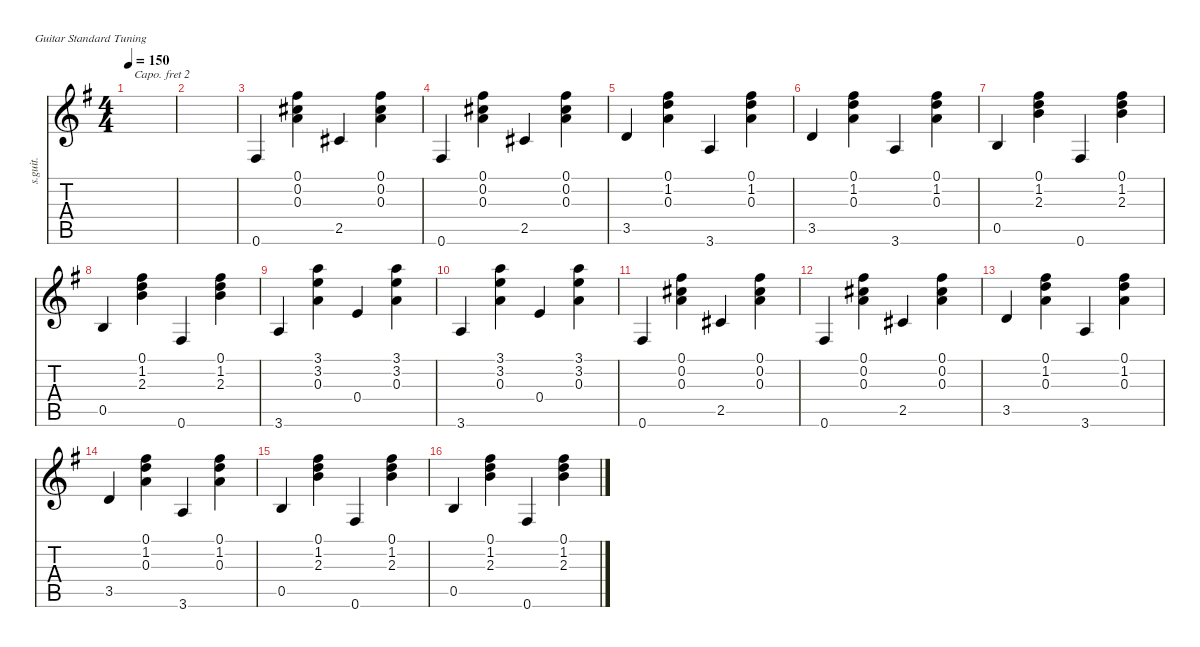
\defaultSystemsLayout 4
\hideDynamics
\bracketExtendMode nobrackets
\track ("Steel Guitar" "s.guit.") {mute instrument acousticguitarsteel}
\staff {score tabs}
\capo 2
\tuning (E4 B3 G3 D3 A2 E2)
\ts (4 4)
\tempo 150
\clef g2
\ks g
|
|
0.6{acc #}.4{beam Up} (0.1{acc #} 0.2{acc #} 0.3{acc forcenatural}).4{beam Down} 2.5{acc #}.4{beam Up} (0.1{acc #} 0.2{acc #} 0.3{acc forcenatural}).4{beam Down} |
0.6{acc #}.4{beam Up} (0.1{acc #} 0.2{acc #} 0.3{acc forcenatural}).4{beam Down} 2.5{acc #}.4{beam Up} (0.1{acc #} 0.2{acc #} 0.3{acc forcenatural}).4{beam Down} |
3.5{acc forcenatural}.4{beam Up} (0.1{acc #} 1.2{acc forcenatural} 0.3{acc forcenatural}).4{beam Down} 3.6{acc forcenatural}.4{beam Up} (0.1{acc #} 1.2{acc forcenatural} 0.3{acc forcenatural}).4{beam Down} |
3.5{acc forcenatural}.4{beam Up} (0.1{acc #} 1.2{acc forcenatural} 0.3{acc forcenatural}).4{beam Down} 3.6{acc forcenatural}.4{beam Up} (0.1{acc #} 1.2{acc forcenatural} 0.3{acc forcenatural}).4{beam Down} |
0.5{acc forcenatural}.4{beam Up} (0.1{acc #} 1.2{acc forcenatural} 2.3{acc forcenatural}).4{beam Down} 0.6{acc #}.4{beam Up} (0.1{acc #} 1.2{acc forcenatural} 2.3{acc forcenatural}).4{beam Down} |
0.5{acc forcenatural}.4{beam Up} (0.1{acc #} 1.2{acc forcenatural} 2.3{acc forcenatural}).4{beam Down} 0.6{acc #}.4{beam Up} (0.1{acc #} 1.2{acc forcenatural} 2.3{acc forcenatural}).4{beam Down} |
3.6{acc forcenatural}.4{beam Up} (3.1{acc forcenatural} 3.2{acc forcenatural} 0.3{acc forcenatural}).4{beam Down} 0.4{acc forcenatural}.4{beam Up} (3.1{acc forcenatural} 3.2{acc forcenatural} 0.3{acc forcenatural}).4{beam Down} |
3.6{acc forcenatural}.4{beam Up} (3.1{acc forcenatural} 3.2{acc forcenatural} 0.3{acc forcenatural}).4{beam Down} 0.4{acc forcenatural}.4{beam Up} (3.1{acc forcenatural} 3.2{acc forcenatural} 0.3{acc forcenatural}).4{beam Down} |
0.6{acc #}.4{beam Up} (0.1{acc #} 0.2{acc #} 0.3{acc forcenatural}).4{beam Down} 2.5{acc #}.4{beam Up} (0.1{acc #} 0.2{acc #} 0.3{acc forcenatural}).4{beam Down} |
0.6{acc #}.4{beam Up} (0.1{acc #} 0.2{acc #} 0.3{acc forcenatural}).4{beam Down} 2.5{acc #}.4{beam Up} (0.1{acc #} 0.2{acc #} 0.3{acc forcenatural}).4{beam Down} |
3.5{acc forcenatural}.4{beam Up} (0.1{acc #} 1.2{acc forcenatural} 0.3{acc forcenatural}).4{beam Down} 3.6{acc forcenatural}.4{beam Up} (0.1{acc #} 1.2{acc forcenatural} 0.3{acc forcenatural}).4{beam Down} |
3.5{acc forcenatural}.4{beam Up} (0.1{acc #} 1.2{acc forcenatural} 0.3{acc forcenatural}).4{beam Down} 3.6{acc forcenatural}.4{beam Up} (0.1{acc #} 1.2{acc forcenatural} 0.3{acc forcenatural}).4{beam Down} |
0.5{acc forcenatural}.4{beam Up} (0.1{acc #} 1.2{acc forcenatural} 2.3{acc forcenatural}).4{beam Down} 0.6{acc #}.4{beam Up} (0.1{acc #} 1.2{acc forcenatural} 2.3{acc forcenatural}).4{beam Down} |
0.5{acc forcenatural}.4{beam Up} (0.1{acc #} 1.2{acc forcenatural} 2.3{acc forcenatural}).4{beam Down} 0.6{acc #}.4{beam Up} (0.1{acc #} 1.2{acc forcenatural} 2.3{acc forcenatural}).4{beam Down}
